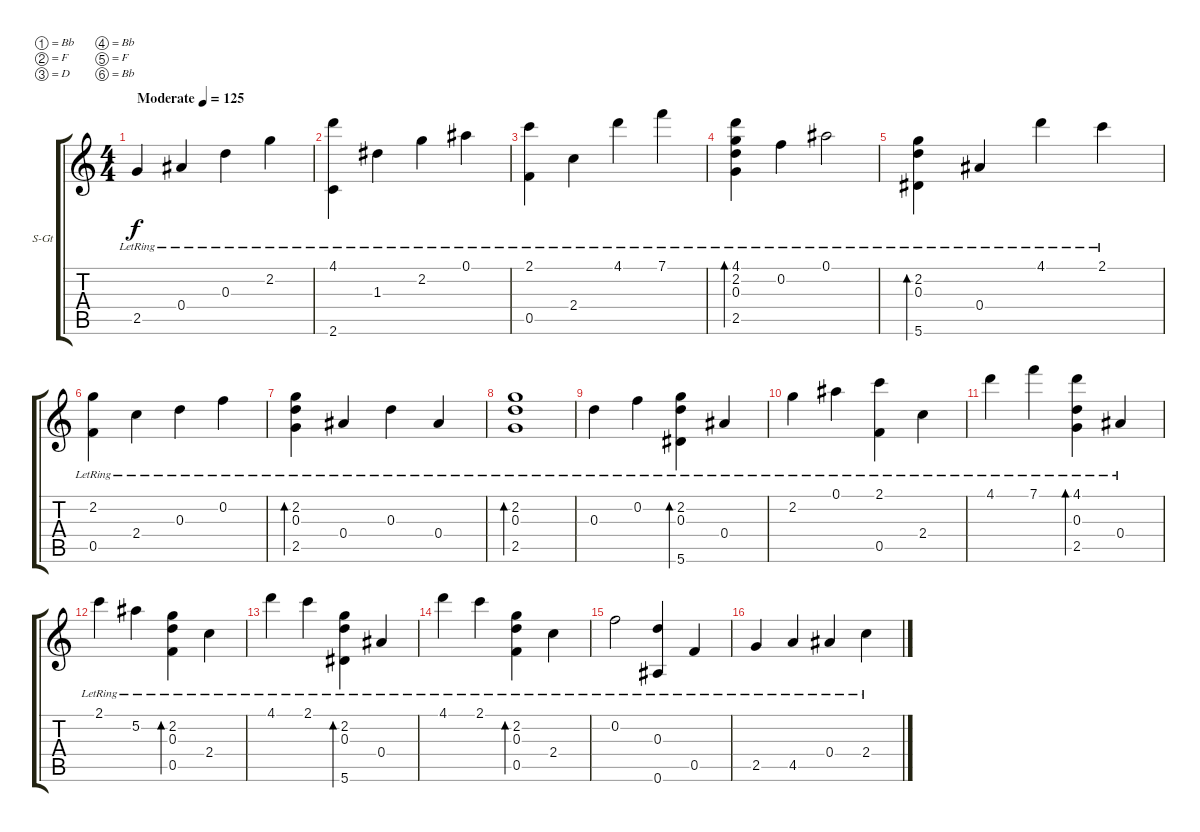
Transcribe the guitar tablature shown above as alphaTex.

\bracketExtendMode groupsimilarinstruments
\firstSystemTrackNameOrientation horizontal
\otherSystemsTrackNameOrientation horizontal
\track ("Òô¹ì 1" "S-Gt") {solo instrument acousticguitarsteel}
\staff {score tabs}
\tuning (Bb4 F4 D4 Bb3 F3 Bb2)
\ts (4 4)
\beaming (8 2 2 2 2)
\tempo (125 "Moderate")
\clef g2
\ks c
2.5{lr}.4{dy f instrument acousticguitarsteel} 0.4{lr}.4 0.3{lr}.4 2.2{lr}.4 |
(4.1{lr} 2.6{lr}).4 1.3{lr}.4 2.2{lr}.4 0.1{lr}.4 |
(2.1{lr} 0.5{lr}).4 2.4{lr}.4 4.1{lr}.4 7.1{lr}.4 |
(4.1{lr} 2.2{lr} 0.3{lr} 2.5{lr}).4{bd 480} 0.2{lr}.4 0.1{lr}.2 |
(2.2{lr} 0.3{lr} 5.6{lr}).4{bd 480} 0.4{lr}.4 4.1{lr}.4 2.1{lr}.4 |
(2.2{lr} 0.5{lr}).4 2.4{lr}.4 0.3{lr}.4 0.2{lr}.4 |
(2.2{lr} 0.3{lr} 2.5{lr}).4{bd 480} 0.4{lr}.4 0.3{lr}.4 0.4{lr}.4 |
(2.2{lr} 0.3{lr} 2.5{lr}).1{bd 480} |
0.3{lr}.4 0.2{lr}.4 (2.2{lr} 0.3{lr} 5.6{lr}).4{bd 240} 0.4{lr}.4 |
2.2{lr}.4 0.1{lr}.4 (2.1{lr} 0.5{lr}).4 2.4{lr}.4 |
4.1{lr}.4 7.1{lr}.4 (4.1{lr} 0.3{lr} 2.5{lr}).4{bd 240} 0.4{lr}.4 |
2.1{lr}.4 5.2{lr}.4 (2.2{lr} 0.3{lr} 0.5{lr}).4{bd 240} 2.4{lr}.4 |
4.1{lr}.4 2.1{lr}.4 (2.2{lr} 0.3{lr} 5.6{lr}).4{bd 240} 0.4{lr}.4 |
4.1{lr}.4 2.1{lr}.4 (2.2{lr} 0.3{lr} 0.5{lr}).4{bd 240} 2.4{lr}.4 |
0.2{lr}.2 (0.3{lr} 0.6{lr}).4 0.5{lr}.4 |
2.5{lr}.4 4.5{lr}.4 0.4{lr}.4 2.4{lr}.4
